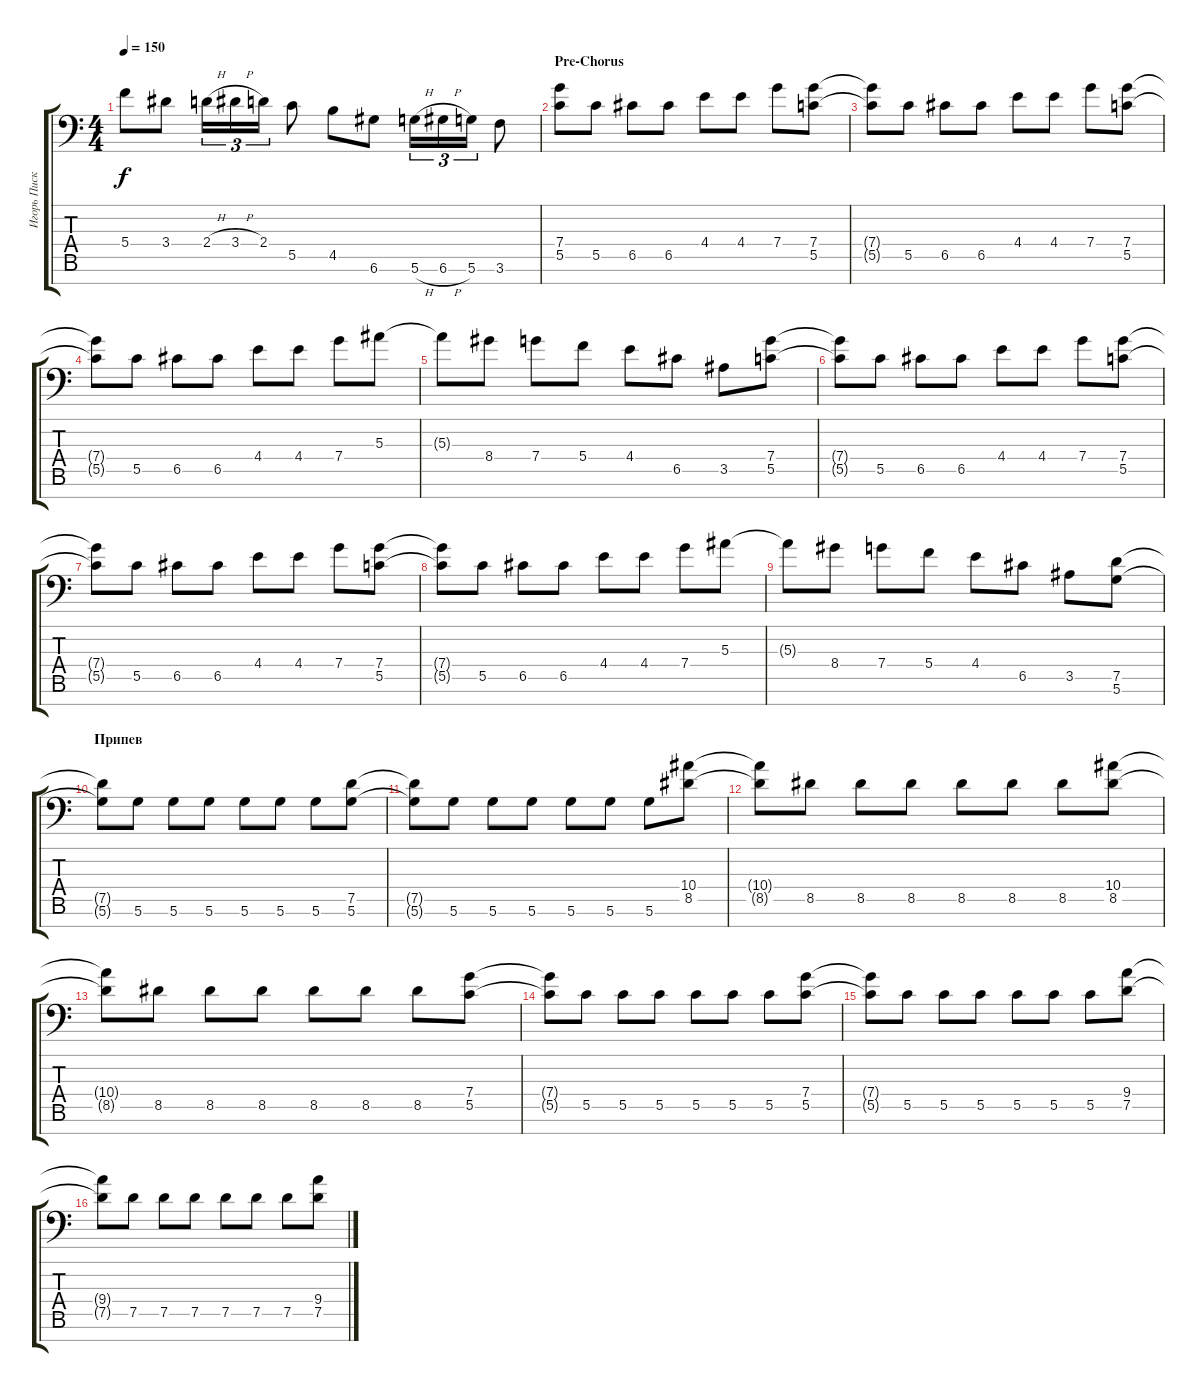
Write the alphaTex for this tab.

\track ("Игорь Пискарёв" "Игорь Писк") {instrument overdrivenguitar}
\staff {score tabs}
\tuning (D4 A3 F3 C3 G2 D2 A1) {hide}
\ts (4 4)
\tempo 150
\clef f4
\ks c
5.4{t}.8{dy f} 3.4.8 2.4{h}.16{tu (3 2)} 3.4{h}.16{tu (3 2)} 2.4.16{tu (3 2)} 5.5.8 4.5.8 6.6.8 5.6{h}.16{tu (3 2)} 6.6{h}.16{tu (3 2)} 5.6.16{tu (3 2)} 3.6.8 |
\section ("" "Pre-Chorus")
(7.4 5.5).8 5.5.8 6.5.8 6.5.8 4.4.8 4.4.8 7.4.8 (7.4 5.5).8 |
(7.4{t} 5.5{t}).8 5.5.8 6.5.8 6.5.8 4.4.8 4.4.8 7.4.8 (7.4 5.5).8 |
(7.4{t} 5.5{t}).8 5.5.8 6.5.8 6.5.8 4.4.8 4.4.8 7.4.8 5.3.8 |
5.3{t}.8 8.4.8 7.4.8 5.4.8 4.4.8 6.5.8 3.5.8 (7.4 5.5).8 |
(7.4{t} 5.5{t}).8 5.5.8 6.5.8 6.5.8 4.4.8 4.4.8 7.4.8 (7.4 5.5).8 |
(7.4{t} 5.5{t}).8 5.5.8 6.5.8 6.5.8 4.4.8 4.4.8 7.4.8 (7.4 5.5).8 |
(7.4{t} 5.5{t}).8 5.5.8 6.5.8 6.5.8 4.4.8 4.4.8 7.4.8 5.3.8 |
5.3{t}.8 8.4.8 7.4.8 5.4.8 4.4.8 6.5.8 3.5.8 (7.5 5.6).8 |
\section ("" "Припев")
(7.5{t} 5.6{t}).8 5.6.8 5.6.8 5.6.8 5.6.8 5.6.8 5.6.8 (7.5 5.6).8 |
(7.5{t} 5.6{t}).8 5.6.8 5.6.8 5.6.8 5.6.8 5.6.8 5.6.8 (10.4 8.5).8 |
(10.4{t} 8.5{t}).8 8.5.8 8.5.8 8.5.8 8.5.8 8.5.8 8.5.8 (10.4 8.5).8 |
(10.4{t} 8.5{t}).8 8.5.8 8.5.8 8.5.8 8.5.8 8.5.8 8.5.8 (7.4 5.5).8 |
(7.4{t} 5.5{t}).8 5.5.8 5.5.8 5.5.8 5.5.8 5.5.8 5.5.8 (7.4 5.5).8 |
(7.4{t} 5.5{t}).8 5.5.8 5.5.8 5.5.8 5.5.8 5.5.8 5.5.8 (9.4 7.5).8 |
(9.4{t} 7.5{t}).8 7.5.8 7.5.8 7.5.8 7.5.8 7.5.8 7.5.8 (9.4 7.5).8
